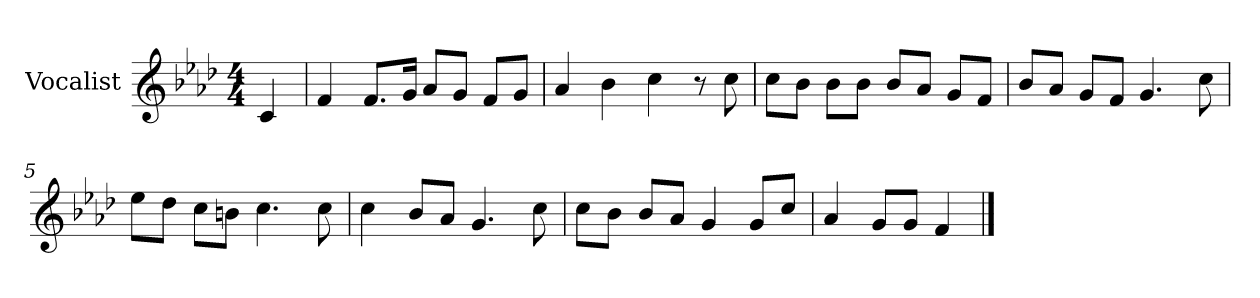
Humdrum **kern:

**kern
*part1
*staff1
*I"Vocalist
*k[b-e-a-d-]
*f:
*M4/4
=
4c
=1
4f
8.fL
16gJk
8a-L
8gJ
8fL
8gJ
=2
4a-
4b-
4cc
8r
8cc
=3
8ccL
8b-J
8b-L
8b-J
8b-L
8a-J
8gL
8fJ
=4
8b-L
8a-J
8gL
8fJ
4.g
8cc
=5
8ee-L
8dd-J
8ccL
8bnJ
4.cc
8cc
=6
4cc
8b-L
8a-J
4.g
8cc
=7
8ccL
8b-J
8b-L
8a-J
4g
8gL
8ccJ
=8
4a-
8gL
8gJ
4f
==
*-
